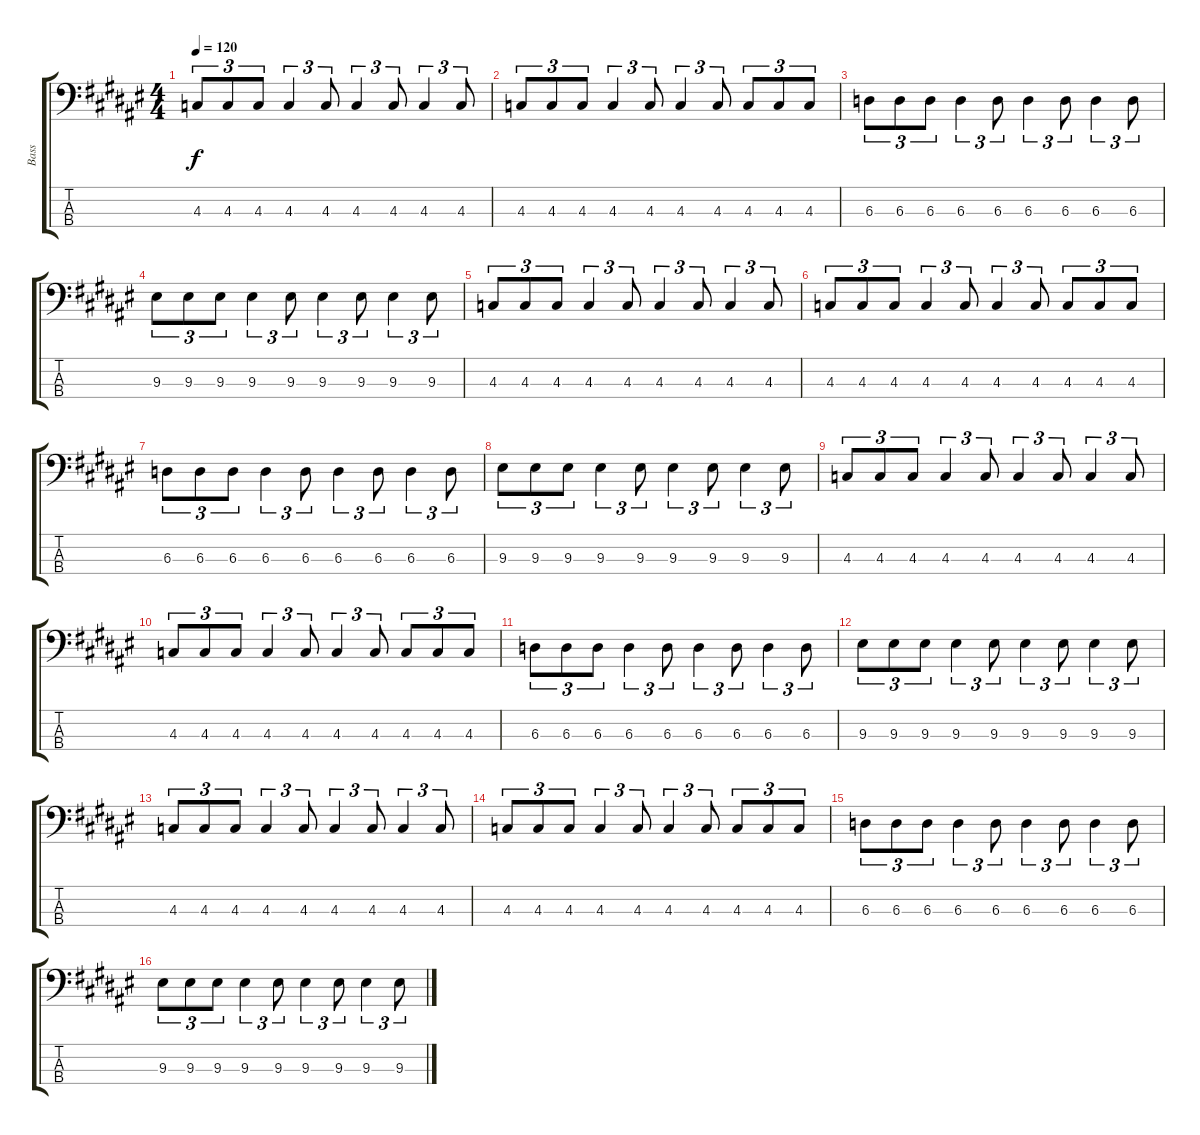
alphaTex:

\track ("Bass" "Bass") {instrument electricbassfinger}
\staff {score tabs}
\tuning (Gb2 Db2 Ab1 Eb1) {hide}
\ts (4 4)
\tempo 120
\clef f4
\ks d#minor
4.3.8{tu (3 2) dy f} 4.3.8{tu (3 2)} 4.3.8{tu (3 2)} 4.3.4{tu (3 2)} 4.3.8{tu (3 2)} 4.3.4{tu (3 2)} 4.3.8{tu (3 2)} 4.3.4{tu (3 2)} 4.3.8{tu (3 2)} |
4.3.8{tu (3 2)} 4.3.8{tu (3 2)} 4.3.8{tu (3 2)} 4.3.4{tu (3 2)} 4.3.8{tu (3 2)} 4.3.4{tu (3 2)} 4.3.8{tu (3 2)} 4.3.8{tu (3 2)} 4.3.8{tu (3 2)} 4.3.8{tu (3 2)} |
6.3.8{tu (3 2)} 6.3.8{tu (3 2)} 6.3.8{tu (3 2)} 6.3.4{tu (3 2)} 6.3.8{tu (3 2)} 6.3.4{tu (3 2)} 6.3.8{tu (3 2)} 6.3.4{tu (3 2)} 6.3.8{tu (3 2)} |
9.3.8{tu (3 2)} 9.3.8{tu (3 2)} 9.3.8{tu (3 2)} 9.3.4{tu (3 2)} 9.3.8{tu (3 2)} 9.3.4{tu (3 2)} 9.3.8{tu (3 2)} 9.3.4{tu (3 2)} 9.3.8{tu (3 2)} |
4.3.8{tu (3 2)} 4.3.8{tu (3 2)} 4.3.8{tu (3 2)} 4.3.4{tu (3 2)} 4.3.8{tu (3 2)} 4.3.4{tu (3 2)} 4.3.8{tu (3 2)} 4.3.4{tu (3 2)} 4.3.8{tu (3 2)} |
4.3.8{tu (3 2)} 4.3.8{tu (3 2)} 4.3.8{tu (3 2)} 4.3.4{tu (3 2)} 4.3.8{tu (3 2)} 4.3.4{tu (3 2)} 4.3.8{tu (3 2)} 4.3.8{tu (3 2)} 4.3.8{tu (3 2)} 4.3.8{tu (3 2)} |
6.3.8{tu (3 2)} 6.3.8{tu (3 2)} 6.3.8{tu (3 2)} 6.3.4{tu (3 2)} 6.3.8{tu (3 2)} 6.3.4{tu (3 2)} 6.3.8{tu (3 2)} 6.3.4{tu (3 2)} 6.3.8{tu (3 2)} |
9.3.8{tu (3 2)} 9.3.8{tu (3 2)} 9.3.8{tu (3 2)} 9.3.4{tu (3 2)} 9.3.8{tu (3 2)} 9.3.4{tu (3 2)} 9.3.8{tu (3 2)} 9.3.4{tu (3 2)} 9.3.8{tu (3 2)} |
4.3.8{tu (3 2)} 4.3.8{tu (3 2)} 4.3.8{tu (3 2)} 4.3.4{tu (3 2)} 4.3.8{tu (3 2)} 4.3.4{tu (3 2)} 4.3.8{tu (3 2)} 4.3.4{tu (3 2)} 4.3.8{tu (3 2)} |
4.3.8{tu (3 2)} 4.3.8{tu (3 2)} 4.3.8{tu (3 2)} 4.3.4{tu (3 2)} 4.3.8{tu (3 2)} 4.3.4{tu (3 2)} 4.3.8{tu (3 2)} 4.3.8{tu (3 2)} 4.3.8{tu (3 2)} 4.3.8{tu (3 2)} |
6.3.8{tu (3 2)} 6.3.8{tu (3 2)} 6.3.8{tu (3 2)} 6.3.4{tu (3 2)} 6.3.8{tu (3 2)} 6.3.4{tu (3 2)} 6.3.8{tu (3 2)} 6.3.4{tu (3 2)} 6.3.8{tu (3 2)} |
9.3.8{tu (3 2)} 9.3.8{tu (3 2)} 9.3.8{tu (3 2)} 9.3.4{tu (3 2)} 9.3.8{tu (3 2)} 9.3.4{tu (3 2)} 9.3.8{tu (3 2)} 9.3.4{tu (3 2)} 9.3.8{tu (3 2)} |
4.3.8{tu (3 2)} 4.3.8{tu (3 2)} 4.3.8{tu (3 2)} 4.3.4{tu (3 2)} 4.3.8{tu (3 2)} 4.3.4{tu (3 2)} 4.3.8{tu (3 2)} 4.3.4{tu (3 2)} 4.3.8{tu (3 2)} |
4.3.8{tu (3 2)} 4.3.8{tu (3 2)} 4.3.8{tu (3 2)} 4.3.4{tu (3 2)} 4.3.8{tu (3 2)} 4.3.4{tu (3 2)} 4.3.8{tu (3 2)} 4.3.8{tu (3 2)} 4.3.8{tu (3 2)} 4.3.8{tu (3 2)} |
6.3.8{tu (3 2)} 6.3.8{tu (3 2)} 6.3.8{tu (3 2)} 6.3.4{tu (3 2)} 6.3.8{tu (3 2)} 6.3.4{tu (3 2)} 6.3.8{tu (3 2)} 6.3.4{tu (3 2)} 6.3.8{tu (3 2)} |
9.3.8{tu (3 2)} 9.3.8{tu (3 2)} 9.3.8{tu (3 2)} 9.3.4{tu (3 2)} 9.3.8{tu (3 2)} 9.3.4{tu (3 2)} 9.3.8{tu (3 2)} 9.3.4{tu (3 2)} 9.3.8{tu (3 2)}
